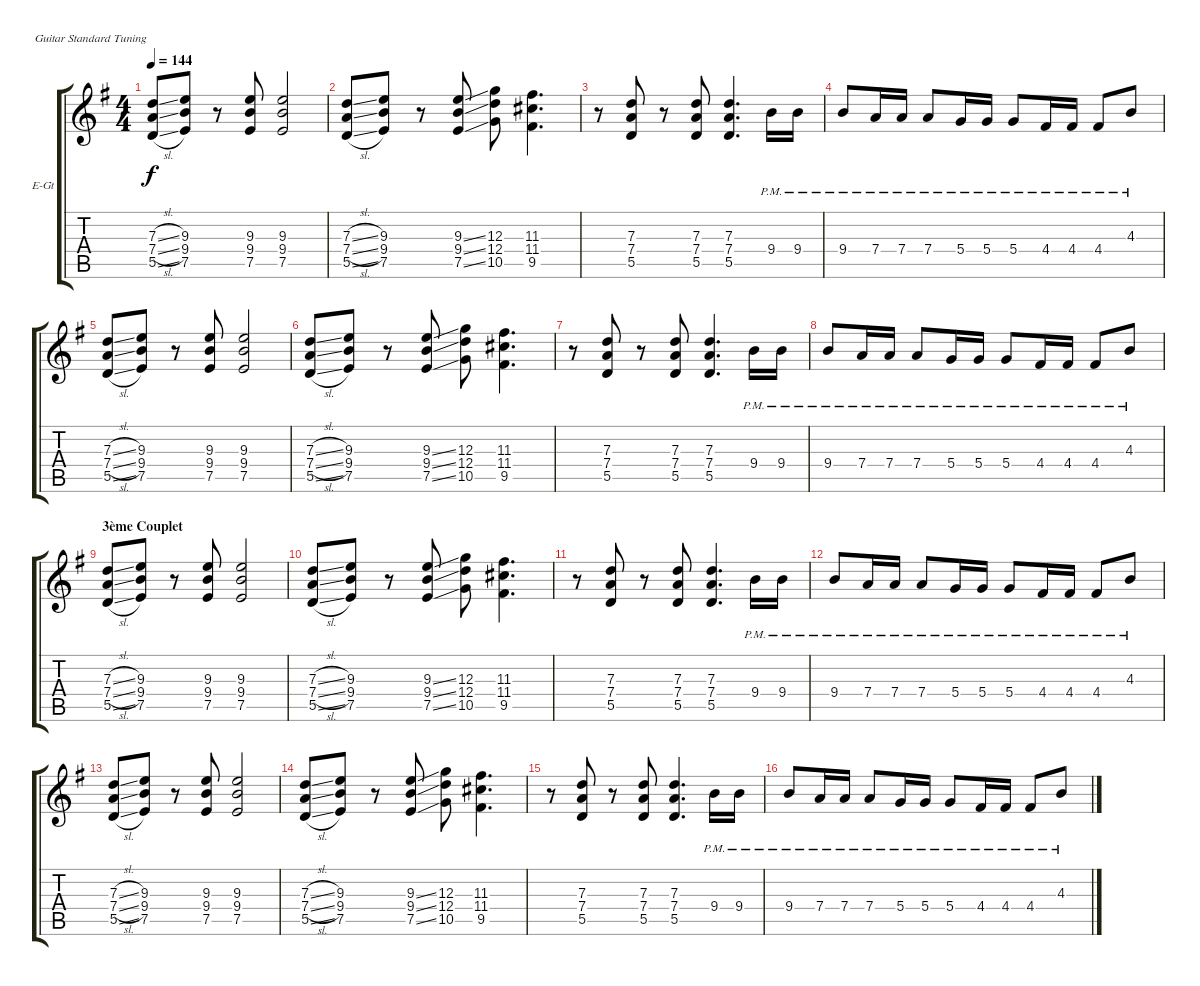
\bracketExtendMode groupsimilarinstruments
\firstSystemTrackNameOrientation horizontal
\otherSystemsTrackNameOrientation horizontal
\track ("Guitare 4" "E-Gt") {instrument distortionguitar}
\staff {score tabs}
\tuning (E4 B3 G3 D3 A2 E2)
\ts (4 4)
\tempo 144
\clef g2
\ks g
(7.3{sl} 7.4{sl} 5.5{sl}).8{dy f} (9.3 9.4 7.5).8 r.8 (9.3 9.4 7.5).8 (9.3 9.4 7.5).2 |
(7.3{sl} 7.4{sl} 5.5{sl}).8 (9.3 9.4 7.5).8 r.8 (9.3{ss} 9.4{ss} 7.5{ss}).8 (12.3 12.4 10.5).8 (11.3 11.4 9.5).4{d} |
r.8 (7.3 7.4 5.5).8 r.8 (7.3 7.4 5.5).8 (7.3 7.4 5.5).4{d} 9.4{pm}.16 9.4{pm}.16 |
9.4{pm}.8 7.4{pm}.16 7.4{pm}.16 7.4{pm}.8 5.4{pm}.16 5.4{pm}.16 5.4{pm}.8 4.4{pm}.16 4.4{pm}.16 4.4{pm}.8 4.3{pm}.8 |
(7.3{sl} 7.4{sl} 5.5{sl}).8 (9.3 9.4 7.5).8 r.8 (9.3 9.4 7.5).8 (9.3 9.4 7.5).2 |
(7.3{sl} 7.4{sl} 5.5{sl}).8 (9.3 9.4 7.5).8 r.8 (9.3{ss} 9.4{ss} 7.5{ss}).8 (12.3 12.4 10.5).8 (11.3 11.4 9.5).4{d} |
r.8 (7.3 7.4 5.5).8 r.8 (7.3 7.4 5.5).8 (7.3 7.4 5.5).4{d} 9.4{pm}.16 9.4{pm}.16 |
9.4{pm}.8 7.4{pm}.16 7.4{pm}.16 7.4{pm}.8 5.4{pm}.16 5.4{pm}.16 5.4{pm}.8 4.4{pm}.16 4.4{pm}.16 4.4{pm}.8 4.3{pm}.8 |
\section ("" "3ème Couplet")
(7.3{sl} 7.4{sl} 5.5{sl}).8 (9.3 9.4 7.5).8 r.8 (9.3 9.4 7.5).8 (9.3 9.4 7.5).2 |
(7.3{sl} 7.4{sl} 5.5{sl}).8 (9.3 9.4 7.5).8 r.8 (9.3{ss} 9.4{ss} 7.5{ss}).8 (12.3 12.4 10.5).8 (11.3 11.4 9.5).4{d} |
r.8 (7.3 7.4 5.5).8 r.8 (7.3 7.4 5.5).8 (7.3 7.4 5.5).4{d} 9.4{pm}.16 9.4{pm}.16 |
9.4{pm}.8 7.4{pm}.16 7.4{pm}.16 7.4{pm}.8 5.4{pm}.16 5.4{pm}.16 5.4{pm}.8 4.4{pm}.16 4.4{pm}.16 4.4{pm}.8 4.3{pm}.8 |
(7.3{sl} 7.4{sl} 5.5{sl}).8 (9.3 9.4 7.5).8 r.8 (9.3 9.4 7.5).8 (9.3 9.4 7.5).2 |
(7.3{sl} 7.4{sl} 5.5{sl}).8 (9.3 9.4 7.5).8 r.8 (9.3{ss} 9.4{ss} 7.5{ss}).8 (12.3 12.4 10.5).8 (11.3 11.4 9.5).4{d} |
r.8 (7.3 7.4 5.5).8 r.8 (7.3 7.4 5.5).8 (7.3 7.4 5.5).4{d} 9.4{pm}.16 9.4{pm}.16 |
9.4{pm}.8 7.4{pm}.16 7.4{pm}.16 7.4{pm}.8 5.4{pm}.16 5.4{pm}.16 5.4{pm}.8 4.4{pm}.16 4.4{pm}.16 4.4{pm}.8 4.3{pm}.8
